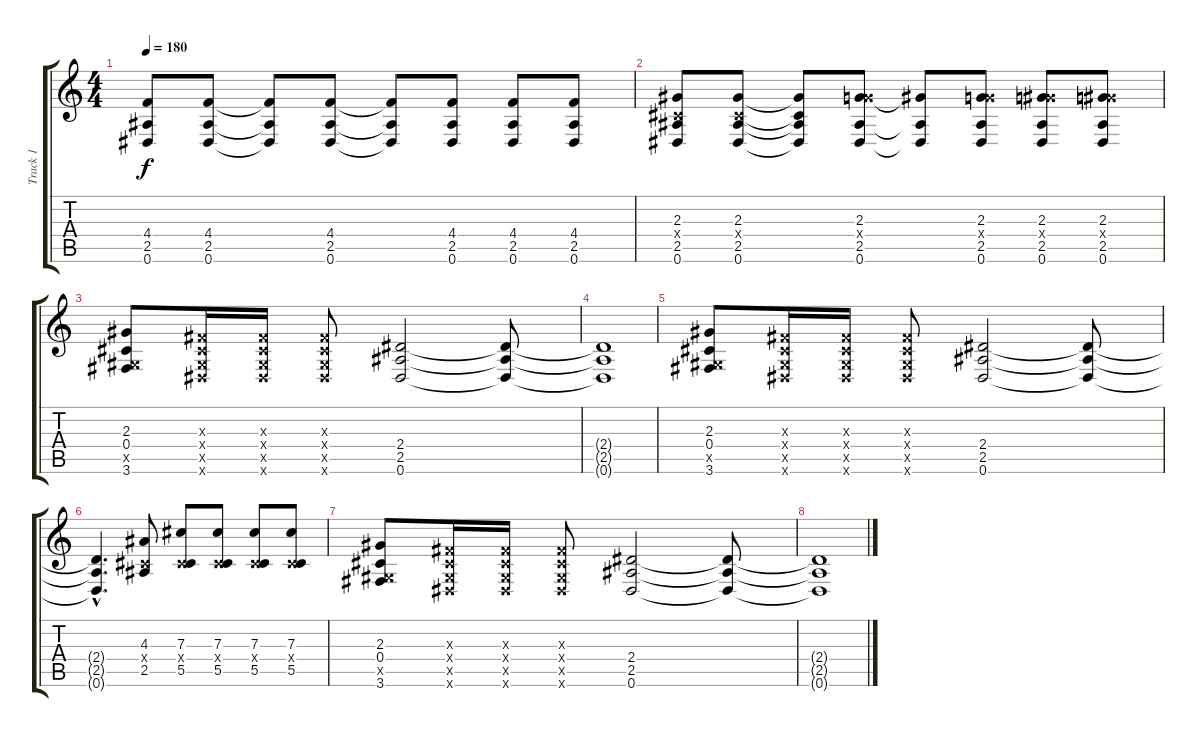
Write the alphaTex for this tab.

\track ("Track 1" "Track 1") {instrument distortionguitar}
\staff {score tabs}
\tuning (Eb4 Bb3 Gb3 Db3 Ab2 Eb2) {hide}
\ts (4 4)
\tempo 180
\clef g2
\ks c
(4.4 2.5 0.6).8{dy f} (4.4 2.5 0.6).8 (4.4{t} 2.5{t} 0.6{t}).8 (4.4 2.5 0.6).8 (4.4{t} 2.5{t} 0.6{t}).8 (4.4 2.5 0.6).8 (4.4 2.5 0.6).8 (4.4 2.5 0.6).8 |
(2.3 0.4{x} 2.5 0.6).8 (2.3 0.4{x} 2.5 0.6).8 (2.3{t} 0.4{t} 2.5{t} 0.6{t}).8 (2.3 6.4{x} 2.5 0.6).8 (2.3{t} 2.5{t} 0.6{t}).8 (2.3 6.4{x} 2.5 0.6).8 (2.3 6.4{x} 2.5 0.6).8 (2.3 6.4{x} 2.5 0.6).8 |
(2.3 0.4 0.5{x} 3.6).8 (0.3{x} 0.4{x} 0.5{x} 0.6{x}).16 (0.3{x} 0.4{x} 0.5{x} 0.6{x}).16 (0.3{x} 0.4{x} 0.5{x} 0.6{x}).8 (2.4 2.5 0.6).2 (2.4{t} 2.5{t} 0.6{t}).8 |
(2.4{t} 2.5{t} 0.6{t}).1 |
(2.3 0.4 0.5{x} 3.6).8 (0.3{x} 0.4{x} 0.5{x} 0.6{x}).16 (0.3{x} 0.4{x} 0.5{x} 0.6{x}).16 (0.3{x} 0.4{x} 0.5{x} 0.6{x}).8 (2.4 2.5 0.6).2 (2.4{t} 2.5{t} 0.6{t}).8 |
(2.4{hac t} 2.5{hac t} 0.6{hac t}).4{d} (4.3 0.4{x} 2.5).8 (7.3 0.4{x} 5.5).8 (7.3 0.4{x} 5.5).8 (7.3 0.4{x} 5.5).8 (7.3 0.4{x} 5.5).8 |
(2.3 0.4 0.5{x} 3.6).8 (0.3{x} 0.4{x} 0.5{x} 0.6{x}).16 (0.3{x} 0.4{x} 0.5{x} 0.6{x}).16 (0.3{x} 0.4{x} 0.5{x} 0.6{x}).8 (2.4 2.5 0.6).2 (2.4{t} 2.5{t} 0.6{t}).8 |
(2.4{t} 2.5{t} 0.6{t}).1
